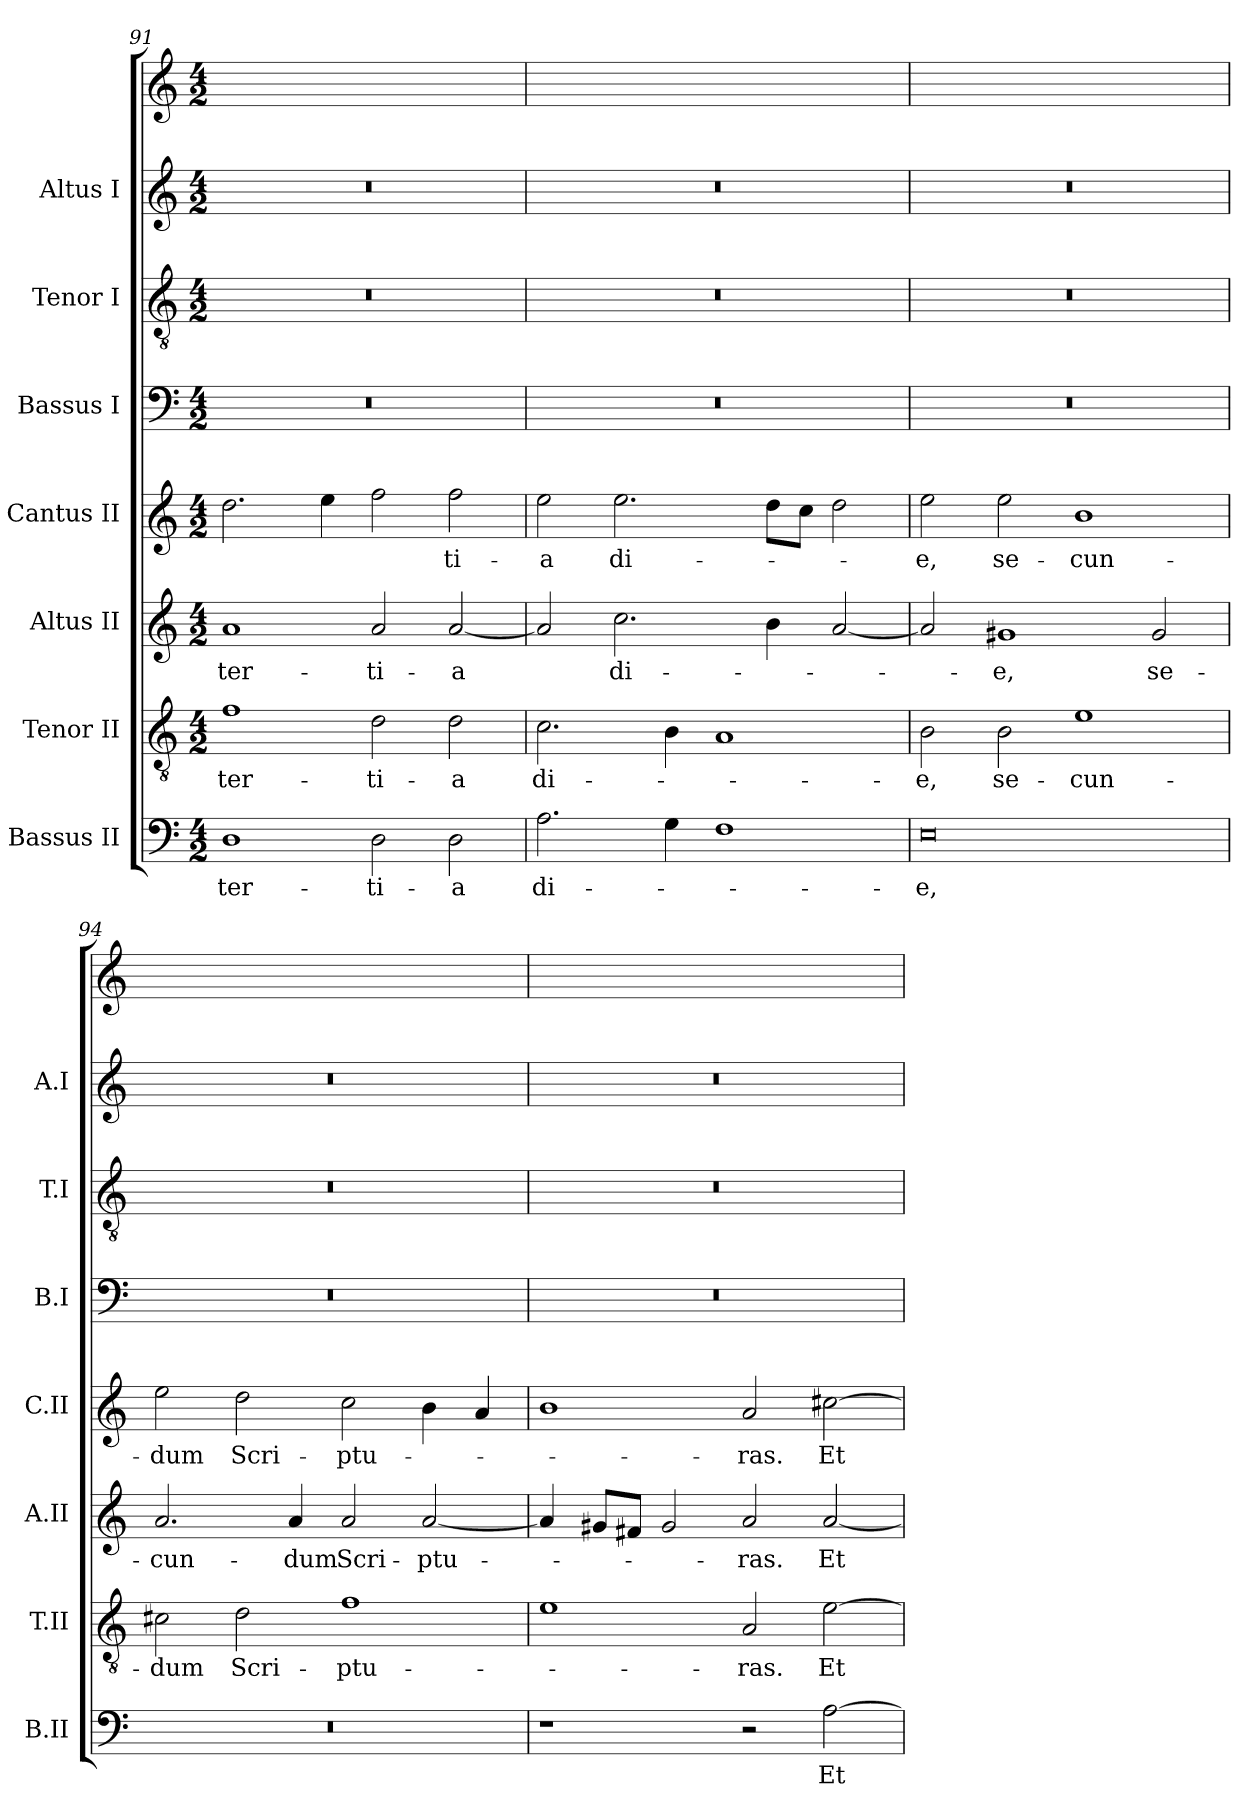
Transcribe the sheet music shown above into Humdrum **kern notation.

**kern	**text	**kern	**text	**kern	**text	**kern	**text	**kern	**kern	**kern	**kern
*part8	*part8	*part7	*part7	*part6	*part6	*part5	*part5	*part4	*part3	*part2	*part1
*staff8	*staff8	*staff7	*staff7	*staff6	*staff6	*staff5	*staff5	*staff4	*staff3	*staff2	*staff1
*I"Bassus II	*	*I"Tenor II	*	*I"Altus II	*	*I"Cantus II	*	*I"Bassus I	*I"Tenor I	*I"Altus I	*
*I'B.II	*	*I'T.II	*	*I'A.II	*	*I'C.II	*	*I'B.I	*I'T.I	*I'A.I	*
*clefF4	*	*clefGv2	*	*clefG2	*	*clefG2	*	*clefF4	*clefGv2	*clefG2	*clefG2
*	*	*ITrd7c12	*	*	*	*	*	*	*ITrd7c12	*	*
*k[]	*	*k[]	*	*k[]	*	*k[]	*	*k[]	*k[]	*k[]	*k[]
*C:	*	*C:	*	*C:	*	*C:	*	*C:	*C:	*C:	*C:
*M4/2	*	*M4/2	*	*M4/2	*	*M4/2	*	*M4/2	*M4/2	*M4/2	*M4/2
=91	=91	=91	=91	=91	=91	=91	=91	=91	=91	=91	=91
1D\	ter-	1F\	ter-	1a/	ter-	2.dd\	.	0r	0r	0r	0ryy
.	.	.	.	.	.	4ee\	.	.	.	.	.
2D\	-ti-	2D\	-ti-	2a/	-ti-	2ff\	.	.	.	.	.
2D\	-a	2D\	-a	[2a/	-a	2ff\	-ti-	.	.	.	.
=92	=92	=92	=92	=92	=92	=92	=92	=92	=92	=92	=92
2.A\	di-	2.C\	di-	2a/]	.	2ee\	-a	0r	0r	0r	0ryy
.	.	.	.	2.cc\	di-	2.ee\	di-	.	.	.	.
4G\	.	4BB\	.	.	.	.	.	.	.	.	.
1F\	.	1AA/	.	.	.	.	.	.	.	.	.
.	.	.	.	4b\	.	8dd\L	.	.	.	.	.
.	.	.	.	.	.	8cc\J	.	.	.	.	.
.	.	.	.	[2a/	.	2dd\	.	.	.	.	.
=93	=93	=93	=93	=93	=93	=93	=93	=93	=93	=93	=93
0E\	-e,	2BB\	-e,	2a/]	.	2ee\	-e,	0r	0r	0r	0ryy
.	.	2BB\	se-	1g#X/	-e,	2ee\	se-	.	.	.	.
.	.	1E\	-cun-	.	.	1b\	-cun-	.	.	.	.
.	.	.	.	2g#/	se-	.	.	.	.	.	.
=94	=94	=94	=94	=94	=94	=94	=94	=94	=94	=94	=94
0r	.	2C#X\	-dum	2.a/	-cun-	2ee\	-dum	0r	0r	0r	0ryy
.	.	2D\	Scri-	.	.	2dd\	Scri-	.	.	.	.
.	.	.	.	4a/	-dum	.	.	.	.	.	.
.	.	1F\	-ptu-	2a/	Scri-	2cc\	-ptu-	.	.	.	.
.	.	.	.	[2a/	-ptu-	4b\	.	.	.	.	.
.	.	.	.	.	.	4a/	.	.	.	.	.
=95	=95	=95	=95	=95	=95	=95	=95	=95	=95	=95	=95
1r	.	1E\	.	4a/]	.	1b\	.	0r	0r	0r	0ryy
.	.	.	.	8g#/L	.	.	.	.	.	.	.
.	.	.	.	8f#/J	.	.	.	.	.	.	.
.	.	.	.	2g#/	.	.	.	.	.	.	.
2r	.	2AA/	-ras.	2a/	-ras.	2a/	-ras.	.	.	.	.
[2A\	Et	[2E\	Et	[2a/	Et	[2cc#X\	Et	.	.	.	.
=	=	=	=	=	=	=	=	=	=	=	=
*-	*-	*-	*-	*-	*-	*-	*-	*-	*-	*-	*-
